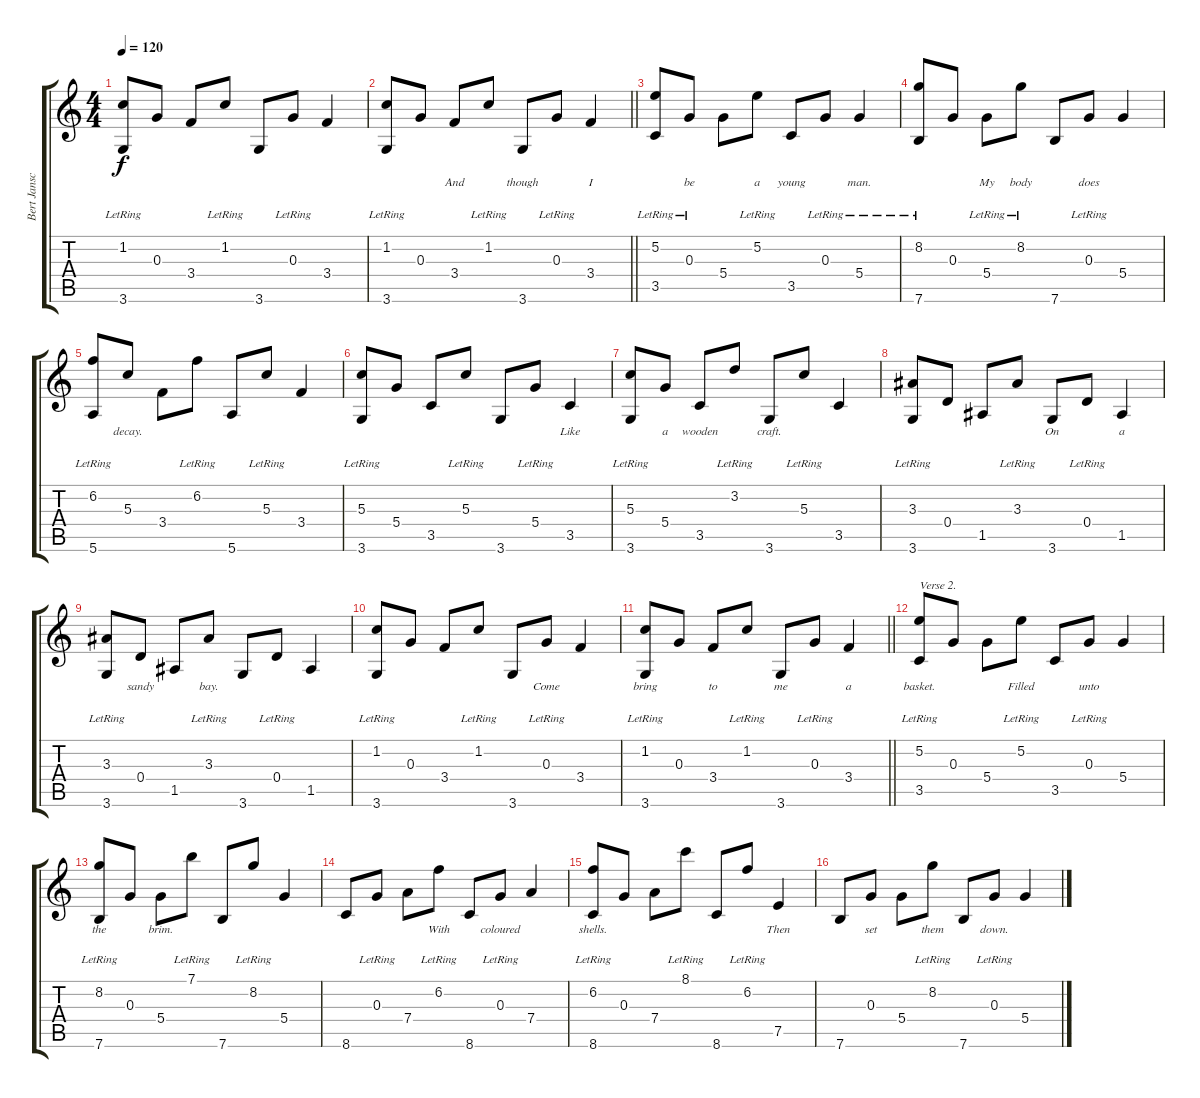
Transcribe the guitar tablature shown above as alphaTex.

\track ("Bert Jansch" "Bert Jansc") {instrument acousticguitarnylon}
\staff {score tabs}
\tuning (E4 B3 G3 D3 A2 E2) {hide}
\ts (4 4)
\tempo 120
\clef g2
\ks c
(1.2{lr} 3.6).8{lyrics (0 "") lyrics (1 "") lyrics (2 "") lyrics (3 "") lyrics (4 "") dy f} 0.3.8{lyrics (0 "") lyrics (1 "") lyrics (2 "") lyrics (3 "") lyrics (4 "")} 3.4.8{lyrics (0 "") lyrics (1 "") lyrics (2 "") lyrics (3 "") lyrics (4 "")} 1.2{lr}.8{lyrics (0 "") lyrics (1 "") lyrics (2 "") lyrics (3 "") lyrics (4 "")} 3.6.8{lyrics (0 "") lyrics (1 "") lyrics (2 "") lyrics (3 "") lyrics (4 "")} 0.3{lr}.8{lyrics (0 "") lyrics (1 "") lyrics (2 "") lyrics (3 "") lyrics (4 "")} 3.4.4{lyrics (0 "") lyrics (1 "") lyrics (2 "") lyrics (3 "") lyrics (4 "")} |
\barLineRight lightlight
(1.2{lr} 3.6).8{lyrics (0 "") lyrics (1 "") lyrics (2 "") lyrics (3 "") lyrics (4 "")} 0.3.8{lyrics (0 "") lyrics (1 "") lyrics (2 "") lyrics (3 "") lyrics (4 "")} 3.4.8{lyrics (0 "And") lyrics (1 "") lyrics (2 "") lyrics (3 "") lyrics (4 "")} 1.2{lr}.8{lyrics (0 "") lyrics (1 "") lyrics (2 "") lyrics (3 "") lyrics (4 "")} 3.6.8{lyrics (0 "though") lyrics (1 "") lyrics (2 "") lyrics (3 "") lyrics (4 "")} 0.3{lr}.8{lyrics (0 "") lyrics (1 "") lyrics (2 "") lyrics (3 "") lyrics (4 "")} 3.4.4{lyrics (0 "I") lyrics (1 "") lyrics (2 "") lyrics (3 "") lyrics (4 "")} |
(5.2{lr} 3.5).8{lyrics (0 "") lyrics (1 "") lyrics (2 "") lyrics (3 "") lyrics (4 "")} 0.3{lr}.8{lyrics (0 "be") lyrics (1 "") lyrics (2 "") lyrics (3 "") lyrics (4 "")} 5.4.8{lyrics (0 "") lyrics (1 "") lyrics (2 "") lyrics (3 "") lyrics (4 "")} 5.2{lr}.8{lyrics (0 "a") lyrics (1 "") lyrics (2 "") lyrics (3 "") lyrics (4 "")} 3.5.8{lyrics (0 "young") lyrics (1 "") lyrics (2 "") lyrics (3 "") lyrics (4 "")} 0.3{lr}.8{lyrics (0 "") lyrics (1 "") lyrics (2 "") lyrics (3 "") lyrics (4 "")} 5.4{lr}.4{lyrics (0 "man.") lyrics (1 "") lyrics (2 "") lyrics (3 "") lyrics (4 "")} |
(8.2{lr} 7.6).8{lyrics (0 "") lyrics (1 "") lyrics (2 "") lyrics (3 "") lyrics (4 "")} 0.3.8{lyrics (0 "") lyrics (1 "") lyrics (2 "") lyrics (3 "") lyrics (4 "")} 5.4{lr}.8{lyrics (0 "My") lyrics (1 "") lyrics (2 "") lyrics (3 "") lyrics (4 "")} 8.2{lr}.8{lyrics (0 "body") lyrics (1 "") lyrics (2 "") lyrics (3 "") lyrics (4 "")} 7.6.8{lyrics (0 "") lyrics (1 "") lyrics (2 "") lyrics (3 "") lyrics (4 "")} 0.3{lr}.8{lyrics (0 "does") lyrics (1 "") lyrics (2 "") lyrics (3 "") lyrics (4 "")} 5.4.4{lyrics (0 "") lyrics (1 "") lyrics (2 "") lyrics (3 "") lyrics (4 "")} |
(6.2{lr} 5.6).8{lyrics (0 "") lyrics (1 "") lyrics (2 "") lyrics (3 "") lyrics (4 "")} 5.3.8{lyrics (0 "decay.") lyrics (1 "") lyrics (2 "") lyrics (3 "") lyrics (4 "")} 3.4.8{lyrics (0 "") lyrics (1 "") lyrics (2 "") lyrics (3 "") lyrics (4 "")} 6.2{lr}.8{lyrics (0 "") lyrics (1 "") lyrics (2 "") lyrics (3 "") lyrics (4 "")} 5.6.8{lyrics (0 "") lyrics (1 "") lyrics (2 "") lyrics (3 "") lyrics (4 "")} 5.3{lr}.8{lyrics (0 "") lyrics (1 "") lyrics (2 "") lyrics (3 "") lyrics (4 "")} 3.4.4{lyrics (0 "") lyrics (1 "") lyrics (2 "") lyrics (3 "") lyrics (4 "")} |
(5.3{lr} 3.6).8{lyrics (0 "") lyrics (1 "") lyrics (2 "") lyrics (3 "") lyrics (4 "")} 5.4.8{lyrics (0 "") lyrics (1 "") lyrics (2 "") lyrics (3 "") lyrics (4 "")} 3.5.8{lyrics (0 "") lyrics (1 "") lyrics (2 "") lyrics (3 "") lyrics (4 "")} 5.3{lr}.8{lyrics (0 "") lyrics (1 "") lyrics (2 "") lyrics (3 "") lyrics (4 "")} 3.6.8{lyrics (0 "") lyrics (1 "") lyrics (2 "") lyrics (3 "") lyrics (4 "")} 5.4{lr}.8{lyrics (0 "") lyrics (1 "") lyrics (2 "") lyrics (3 "") lyrics (4 "")} 3.5.4{lyrics (0 "Like") lyrics (1 "") lyrics (2 "") lyrics (3 "") lyrics (4 "")} |
(5.3{lr} 3.6).8{lyrics (0 "") lyrics (1 "") lyrics (2 "") lyrics (3 "") lyrics (4 "")} 5.4.8{lyrics (0 "a") lyrics (1 "") lyrics (2 "") lyrics (3 "") lyrics (4 "")} 3.5.8{lyrics (0 "wooden") lyrics (1 "") lyrics (2 "") lyrics (3 "") lyrics (4 "")} 3.2{lr}.8{lyrics (0 "") lyrics (1 "") lyrics (2 "") lyrics (3 "") lyrics (4 "")} 3.6.8{lyrics (0 "craft.") lyrics (1 "") lyrics (2 "") lyrics (3 "") lyrics (4 "")} 5.3{lr}.8{lyrics (0 "") lyrics (1 "") lyrics (2 "") lyrics (3 "") lyrics (4 "")} 3.5.4{lyrics (0 "") lyrics (1 "") lyrics (2 "") lyrics (3 "") lyrics (4 "")} |
(3.3{lr} 3.6).8{lyrics (0 "") lyrics (1 "") lyrics (2 "") lyrics (3 "") lyrics (4 "")} 0.4.8{lyrics (0 "") lyrics (1 "") lyrics (2 "") lyrics (3 "") lyrics (4 "")} 1.5.8{lyrics (0 "") lyrics (1 "") lyrics (2 "") lyrics (3 "") lyrics (4 "")} 3.3{lr}.8{lyrics (0 "") lyrics (1 "") lyrics (2 "") lyrics (3 "") lyrics (4 "")} 3.6.8{lyrics (0 "On") lyrics (1 "") lyrics (2 "") lyrics (3 "") lyrics (4 "")} 0.4{lr}.8{lyrics (0 "") lyrics (1 "") lyrics (2 "") lyrics (3 "") lyrics (4 "")} 1.5.4{lyrics (0 "a") lyrics (1 "") lyrics (2 "") lyrics (3 "") lyrics (4 "")} |
(3.3{lr} 3.6).8{lyrics (0 "") lyrics (1 "") lyrics (2 "") lyrics (3 "") lyrics (4 "")} 0.4.8{lyrics (0 "sandy") lyrics (1 "") lyrics (2 "") lyrics (3 "") lyrics (4 "")} 1.5.8{lyrics (0 "") lyrics (1 "") lyrics (2 "") lyrics (3 "") lyrics (4 "")} 3.3{lr}.8{lyrics (0 "bay.") lyrics (1 "") lyrics (2 "") lyrics (3 "") lyrics (4 "")} 3.6.8{lyrics (0 "") lyrics (1 "") lyrics (2 "") lyrics (3 "") lyrics (4 "")} 0.4{lr}.8{lyrics (0 "") lyrics (1 "") lyrics (2 "") lyrics (3 "") lyrics (4 "")} 1.5.4{lyrics (0 "") lyrics (1 "") lyrics (2 "") lyrics (3 "") lyrics (4 "")} |
(1.2{lr} 3.6).8{lyrics (0 "") lyrics (1 "") lyrics (2 "") lyrics (3 "") lyrics (4 "")} 0.3.8{lyrics (0 "") lyrics (1 "") lyrics (2 "") lyrics (3 "") lyrics (4 "")} 3.4.8{lyrics (0 "") lyrics (1 "") lyrics (2 "") lyrics (3 "") lyrics (4 "")} 1.2{lr}.8{lyrics (0 "") lyrics (1 "") lyrics (2 "") lyrics (3 "") lyrics (4 "")} 3.6.8{lyrics (0 "") lyrics (1 "") lyrics (2 "") lyrics (3 "") lyrics (4 "")} 0.3{lr}.8{lyrics (0 "Come") lyrics (1 "") lyrics (2 "") lyrics (3 "") lyrics (4 "")} 3.4.4{lyrics (0 "") lyrics (1 "") lyrics (2 "") lyrics (3 "") lyrics (4 "")} |
\barLineRight lightlight
(1.2{lr} 3.6).8{lyrics (0 "bring") lyrics (1 "") lyrics (2 "") lyrics (3 "") lyrics (4 "")} 0.3.8{lyrics (0 "") lyrics (1 "") lyrics (2 "") lyrics (3 "") lyrics (4 "")} 3.4.8{lyrics (0 "to") lyrics (1 "") lyrics (2 "") lyrics (3 "") lyrics (4 "")} 1.2{lr}.8{lyrics (0 "") lyrics (1 "") lyrics (2 "") lyrics (3 "") lyrics (4 "")} 3.6.8{lyrics (0 "me") lyrics (1 "") lyrics (2 "") lyrics (3 "") lyrics (4 "")} 0.3{lr}.8{lyrics (0 "") lyrics (1 "") lyrics (2 "") lyrics (3 "") lyrics (4 "")} 3.4.4{lyrics (0 "a") lyrics (1 "") lyrics (2 "") lyrics (3 "") lyrics (4 "")} |
(5.2{lr} 3.5).8{txt "Verse 2." lyrics (0 "basket.") lyrics (1 "") lyrics (2 "") lyrics (3 "") lyrics (4 "")} 0.3.8{lyrics (0 "") lyrics (1 "") lyrics (2 "") lyrics (3 "") lyrics (4 "")} 5.4.8{lyrics (0 "") lyrics (1 "") lyrics (2 "") lyrics (3 "") lyrics (4 "")} 5.2{lr}.8{lyrics (0 "Filled") lyrics (1 "") lyrics (2 "") lyrics (3 "") lyrics (4 "")} 3.5.8{lyrics (0 "") lyrics (1 "") lyrics (2 "") lyrics (3 "") lyrics (4 "")} 0.3{lr}.8{lyrics (0 "unto") lyrics (1 "") lyrics (2 "") lyrics (3 "") lyrics (4 "")} 5.4.4{lyrics (0 "") lyrics (1 "") lyrics (2 "") lyrics (3 "") lyrics (4 "")} |
(8.2{lr} 7.6).8{lyrics (0 "the") lyrics (1 "") lyrics (2 "") lyrics (3 "") lyrics (4 "")} 0.3.8{lyrics (0 "") lyrics (1 "") lyrics (2 "") lyrics (3 "") lyrics (4 "")} 5.4.8{lyrics (0 "brim.") lyrics (1 "") lyrics (2 "") lyrics (3 "") lyrics (4 "")} 7.1{lr}.8{lyrics (0 "") lyrics (1 "") lyrics (2 "") lyrics (3 "") lyrics (4 "")} 7.6.8{lyrics (0 "") lyrics (1 "") lyrics (2 "") lyrics (3 "") lyrics (4 "")} 8.2{lr}.8{lyrics (0 "") lyrics (1 "") lyrics (2 "") lyrics (3 "") lyrics (4 "")} 5.4.4{lyrics (0 "") lyrics (1 "") lyrics (2 "") lyrics (3 "") lyrics (4 "")} |
8.6.8{lyrics (0 "") lyrics (1 "") lyrics (2 "") lyrics (3 "") lyrics (4 "")} 0.3{lr}.8{lyrics (0 "") lyrics (1 "") lyrics (2 "") lyrics (3 "") lyrics (4 "")} 7.4.8{lyrics (0 "") lyrics (1 "") lyrics (2 "") lyrics (3 "") lyrics (4 "")} 6.2{lr}.8{lyrics (0 "With") lyrics (1 "") lyrics (2 "") lyrics (3 "") lyrics (4 "")} 8.6.8{lyrics (0 "") lyrics (1 "") lyrics (2 "") lyrics (3 "") lyrics (4 "")} 0.3{lr}.8{lyrics (0 "coloured") lyrics (1 "") lyrics (2 "") lyrics (3 "") lyrics (4 "")} 7.4.4{lyrics (0 "") lyrics (1 "") lyrics (2 "") lyrics (3 "") lyrics (4 "")} |
(6.2{lr} 8.6).8{lyrics (0 "shells.") lyrics (1 "") lyrics (2 "") lyrics (3 "") lyrics (4 "")} 0.3.8{lyrics (0 "") lyrics (1 "") lyrics (2 "") lyrics (3 "") lyrics (4 "")} 7.4.8{lyrics (0 "") lyrics (1 "") lyrics (2 "") lyrics (3 "") lyrics (4 "")} 8.1{lr}.8{lyrics (0 "") lyrics (1 "") lyrics (2 "") lyrics (3 "") lyrics (4 "")} 8.6.8{lyrics (0 "") lyrics (1 "") lyrics (2 "") lyrics (3 "") lyrics (4 "")} 6.2{lr}.8{lyrics (0 "") lyrics (1 "") lyrics (2 "") lyrics (3 "") lyrics (4 "")} 7.5.4{lyrics (0 "Then") lyrics (1 "") lyrics (2 "") lyrics (3 "") lyrics (4 "")} |
7.6.8{lyrics (0 "") lyrics (1 "") lyrics (2 "") lyrics (3 "") lyrics (4 "")} 0.3.8{lyrics (0 "set") lyrics (1 "") lyrics (2 "") lyrics (3 "") lyrics (4 "")} 5.4.8{lyrics (0 "") lyrics (1 "") lyrics (2 "") lyrics (3 "") lyrics (4 "")} 8.2{lr}.8{lyrics (0 "them") lyrics (1 "") lyrics (2 "") lyrics (3 "") lyrics (4 "")} 7.6.8{lyrics (0 "") lyrics (1 "") lyrics (2 "") lyrics (3 "") lyrics (4 "")} 0.3{lr}.8{lyrics (0 "down.") lyrics (1 "") lyrics (2 "") lyrics (3 "") lyrics (4 "")} 5.4.4{lyrics (0 "") lyrics (1 "") lyrics (2 "") lyrics (3 "") lyrics (4 "")}
